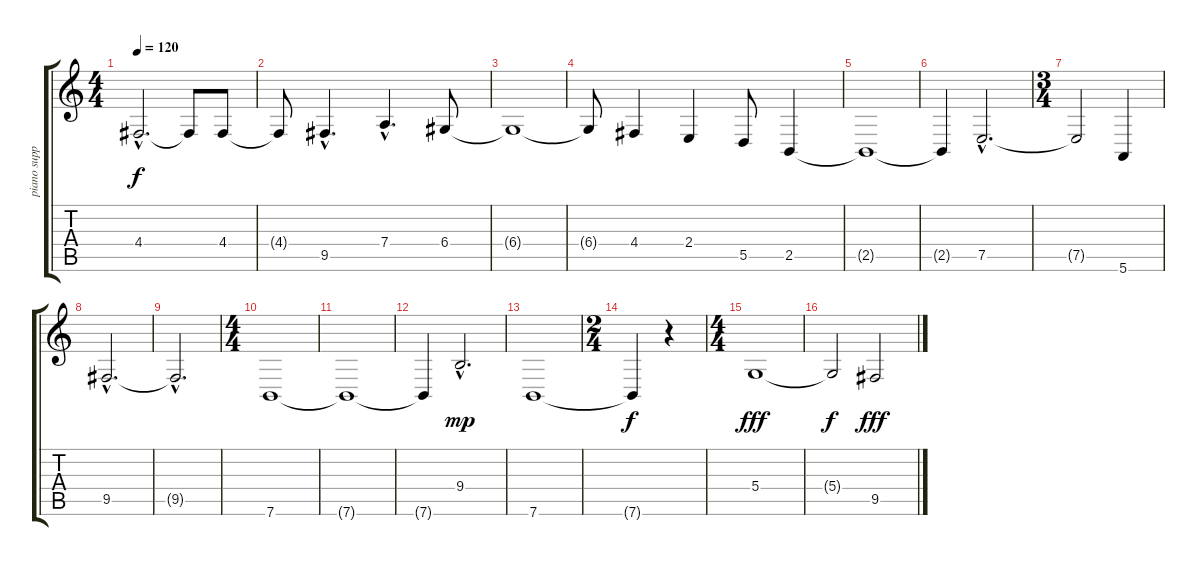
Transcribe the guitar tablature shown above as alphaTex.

\track ("piano support" "piano supp") {instrument choiraahs}
\staff {score tabs}
\tuning (E4 B3 G3 D3 A2 E2) {hide}
\ts (4 4)
\tempo 120
\clef g2
\ks c
4.4{hac}.2{d dy f} 4.4{t}.8 4.4.8 |
4.4{t}.8 9.5{hac}.4{d} 7.4{hac}.4{d} 6.4.8 |
6.4{t}.1 |
6.4{t}.8 4.4.4 2.4.4 5.5.8 2.5.4 |
2.5{t}.1 |
2.5{t}.4 7.5{hac}.2{d} |
\ts (3 4)
7.5{t}.2 5.6.4 |
9.5{hac}.2{d} |
9.5{hac t}.2{d} |
\ts (4 4)
7.6.1 |
7.6{t}.1 |
7.6{t}.4 9.4{hac}.2{d dy mp} |
7.6.1 |
\ts (2 4)
7.6{t}.4{dy f} r.4 |
\ts (4 4)
5.4.1{dy fff} |
5.4{t}.2{dy f} 9.5.2{dy fff}
